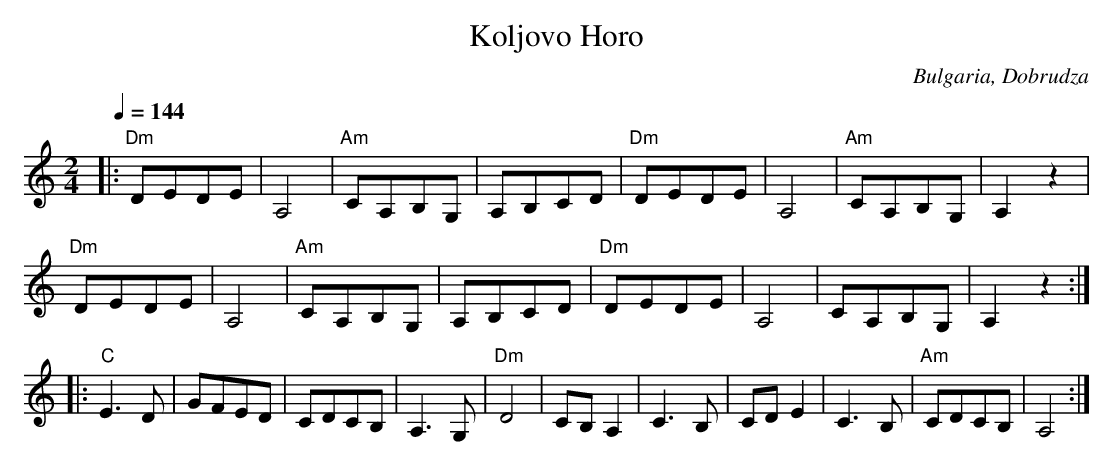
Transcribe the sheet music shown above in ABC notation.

X:1
T:Koljovo Horo
O:Bulgaria, Dobrudza
M:2/4
L:1/8
K:Am
Q:1/4 = 144
|:"Dm"DEDE|A,4|"Am"CA,B,G,|A,B,CD|"Dm"DEDE|A,4|"Am"CA,B,G,|A,2z2|
 "Dm" DEDE|A,4|"Am"CA,B,G,|A,B,CD|"Dm"DEDE|A,4|CA,B,G,|A,2z2:|
|:"C"E3D|GFED|CDCB,|A,3G,|"Dm"D4 |CB,A,2|C3B,|CDE2|C3B,|"Am"CDCB,|A,4:|
